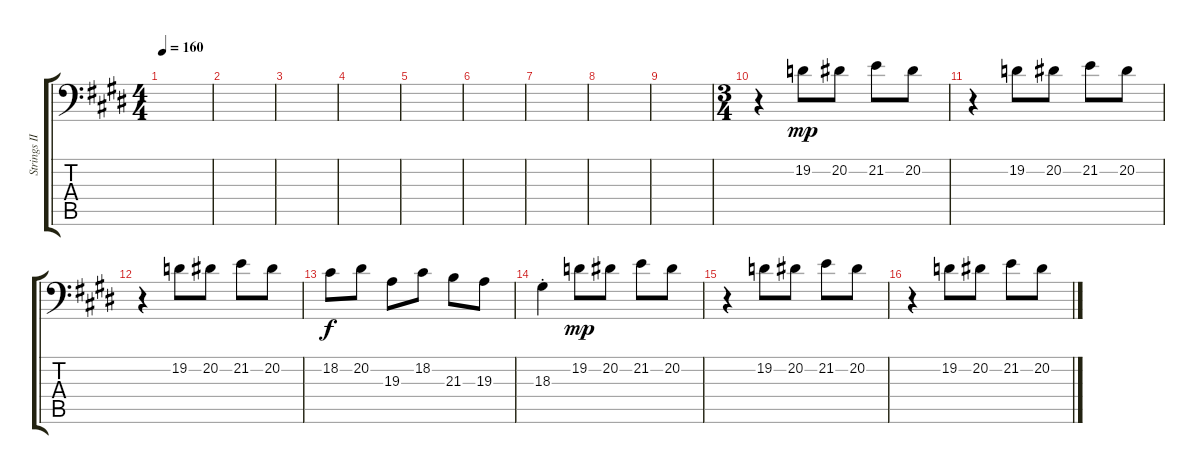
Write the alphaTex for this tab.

\track ("Strings II" "Strings II") {instrument stringensemble1}
\staff {score tabs}
\tuning (C3 G2 D2 A1 E1 B0) {hide}
\ts (4 4)
\tempo 160
\clef f4
\ks c#minor
|
|
|
|
|
|
|
|
|
\ts (3 4)
r.4 19.2.8{dy mp} 20.2.8 21.2.8 20.2.8 |
r.4 19.2.8 20.2.8 21.2.8 20.2.8 |
r.4 19.2.8 20.2.8 21.2.8 20.2.8 |
18.2.8{dy f} 20.2.8 19.3.8 18.2.8 21.3.8 19.3.8 |
18.3{st}.4 19.2.8{dy mp} 20.2.8 21.2.8 20.2.8 |
r.4 19.2.8 20.2.8 21.2.8 20.2.8 |
r.4 19.2.8 20.2.8 21.2.8 20.2.8
